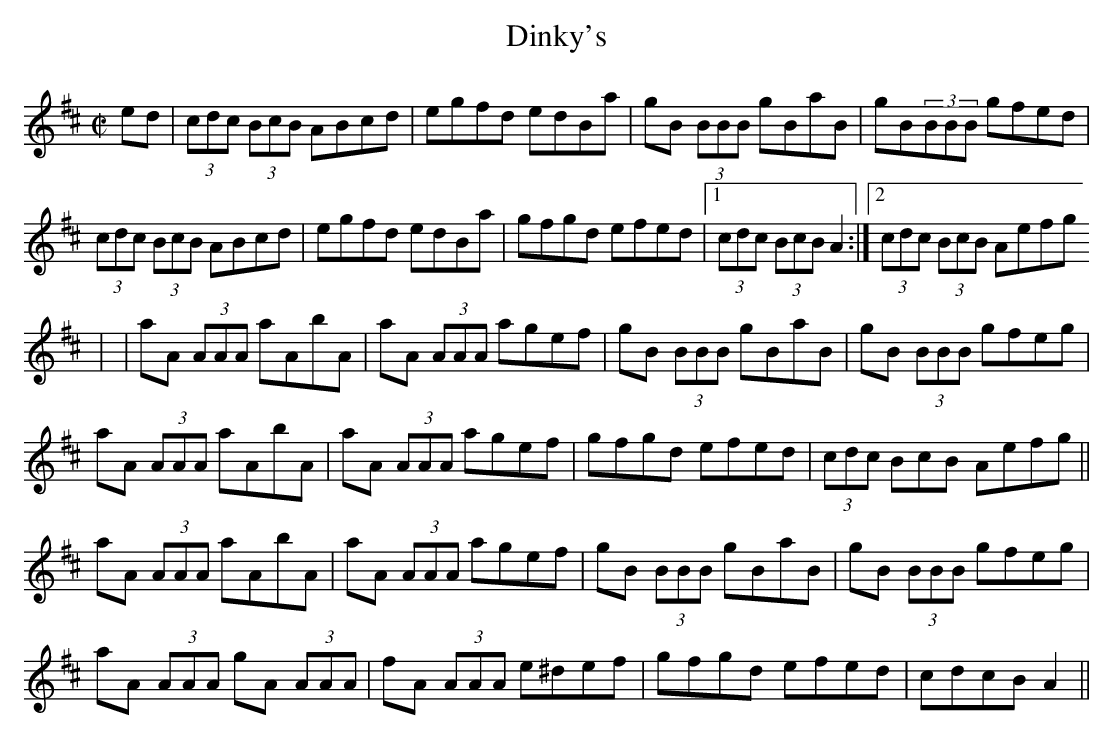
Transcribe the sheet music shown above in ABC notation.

X:1
T:Dinky's
M:C|
L:1/8
K:AMix
ed|(3cdc (3BcB ABcd|egfd edBa |gB (3BBB gBaB|gB(3BBB gfed|
(3cdc (3BcB ABcd|egfd edBa|gfgd efed|1(3cdc (3BcB A2 :|2(3cdc (3BcB Aefg
|
|aA (3AAA aAbA |aA (3AAA agef|gB (3BBB gBaB|gB (3BBB gfeg|
aA (3AAA aAbA |aA (3AAA agef|gfgd efed|(3cdc BcB Aefg||
aA (3AAA aAbA |aA (3AAA agef|gB (3BBB gBaB|gB (3BBB gfeg|
aA (3AAA gA (3AAA|fA (3AAA e^def|gfgd efed|cdcB A2  ||
